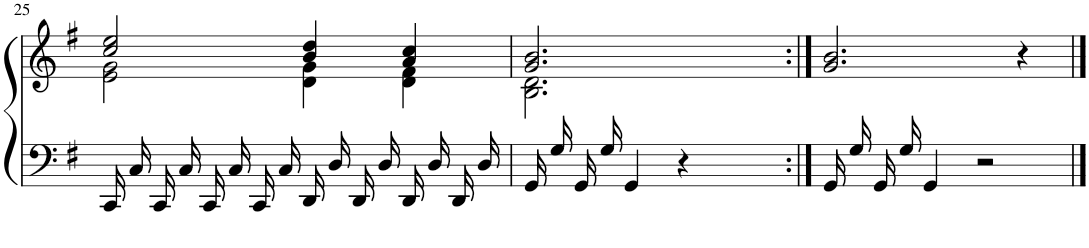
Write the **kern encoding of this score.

**kern	**kern
*part1	*part1
*staff2	*staff1
*I"P1	*
!!LO:PB:g=z
*clefF4	*clefG2
*k[f#]	*k[f#]
*G:	*G:
*M4/4	*M4/4
=25	=25
*	*^
16CC/LL	2cc/ 2ee/	2e\ 2g\
16C/J	.	.
16CC/L	.	.
16C/JJ	.	.
16CC/LL	.	.
16C/J	.	.
16CC/L	.	.
16C/JJ	.	.
16DD/LL	4b/ 4dd/	4d\ 4g\
16D/J	.	.
16DD/L	.	.
16D/JJ	.	.
16DD/LL	4a/ 4cc/	4d\ 4f#\
16D/J	.	.
16DD/L	.	.
16D/JJ	.	.
=26	=26	=26
16GG/LL	2.g/ 2.b/	2.B\ 2.d\
16G/J	.	.
16GG/L	.	.
16G/JJ	.	.
4GG/	.	.
4r	.	.
4ryy	4ryy	4ryy
*	*v	*v
=27:|!	=27:|!
16GG/LL	2.g/ 2.b/
16G/J	.
16GG/L	.
16G/JJ	.
4GG/	.
2r	.
.	4r
==	==
*-	*-
